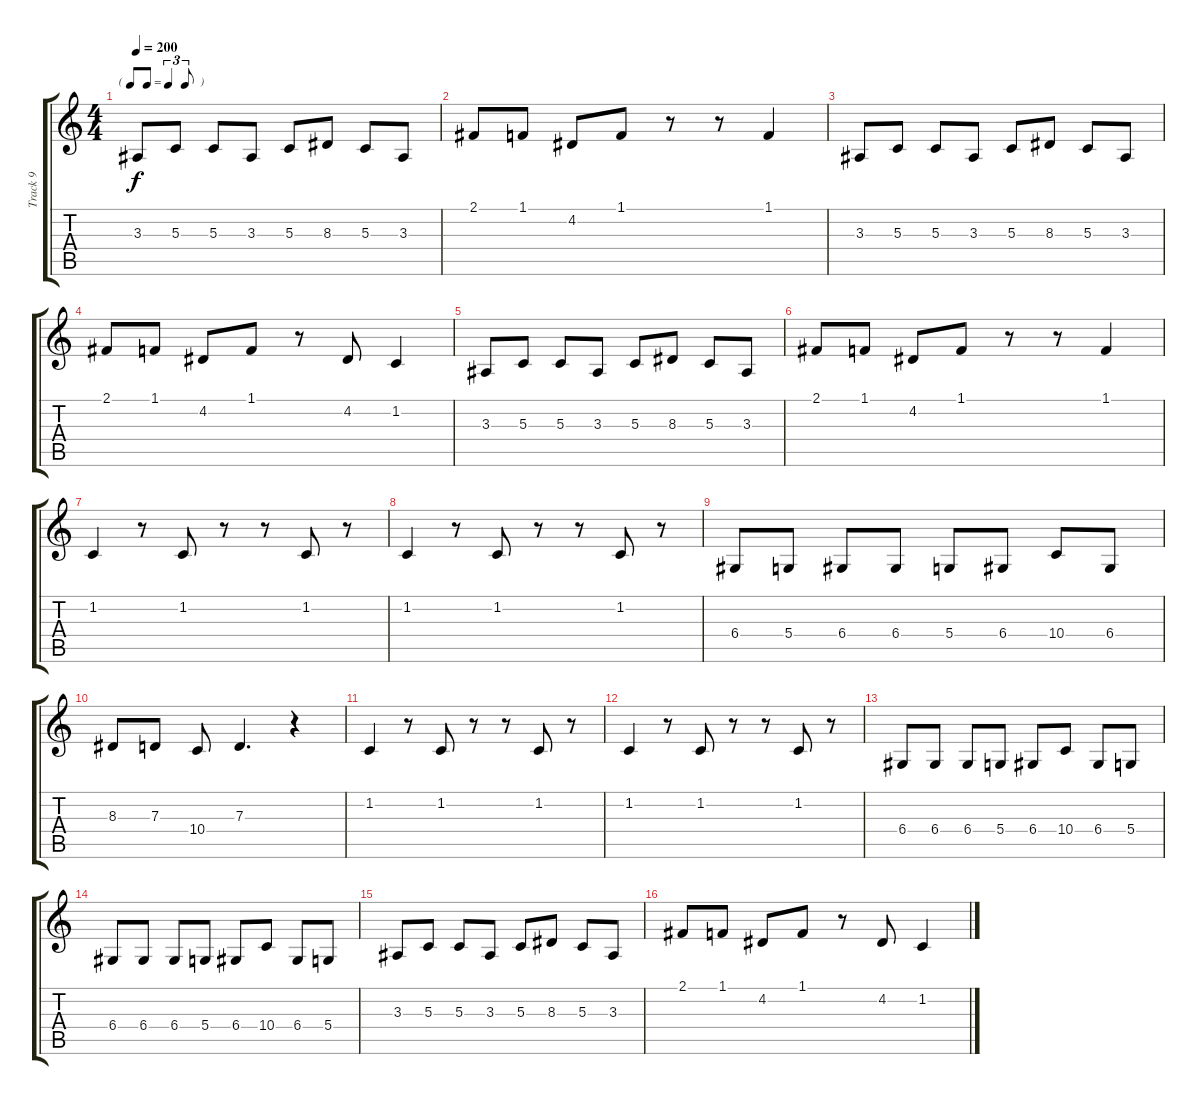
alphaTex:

\track ("Track 9" "Track 9") {instrument altosax}
\staff {score tabs}
\tuning (E4 B3 G3 D3 A2 E2) {hide}
\ts (4 4)
\tf triplet8th
\tempo 200
\clef g2
\ks c
3.3.8{dy f} 5.3.8 5.3.8 3.3.8 5.3.8 8.3.8 5.3.8 3.3.8 |
2.1.8 1.1.8 4.2.8 1.1.8 r.8 r.8 1.1.4 |
3.3.8 5.3.8 5.3.8 3.3.8 5.3.8 8.3.8 5.3.8 3.3.8 |
2.1.8 1.1.8 4.2.8 1.1.8 r.8 4.2.8 1.2.4 |
3.3.8 5.3.8 5.3.8 3.3.8 5.3.8 8.3.8 5.3.8 3.3.8 |
2.1.8 1.1.8 4.2.8 1.1.8 r.8 r.8 1.1.4 |
1.2.4 r.8 1.2.8 r.8 r.8 1.2.8 r.8 |
1.2.4 r.8 1.2.8 r.8 r.8 1.2.8 r.8 |
6.4.8 5.4.8 6.4.8 6.4.8 5.4.8 6.4.8 10.4.8 6.4.8 |
8.3.8 7.3.8 10.4.8 7.3.4{d} r.4 |
1.2.4 r.8 1.2.8 r.8 r.8 1.2.8 r.8 |
1.2.4 r.8 1.2.8 r.8 r.8 1.2.8 r.8 |
6.4.8 6.4.8 6.4.8 5.4.8 6.4.8 10.4.8 6.4.8 5.4.8 |
6.4.8 6.4.8 6.4.8 5.4.8 6.4.8 10.4.8 6.4.8 5.4.8 |
3.3.8 5.3.8 5.3.8 3.3.8 5.3.8 8.3.8 5.3.8 3.3.8 |
2.1.8 1.1.8 4.2.8 1.1.8 r.8 4.2.8 1.2.4
